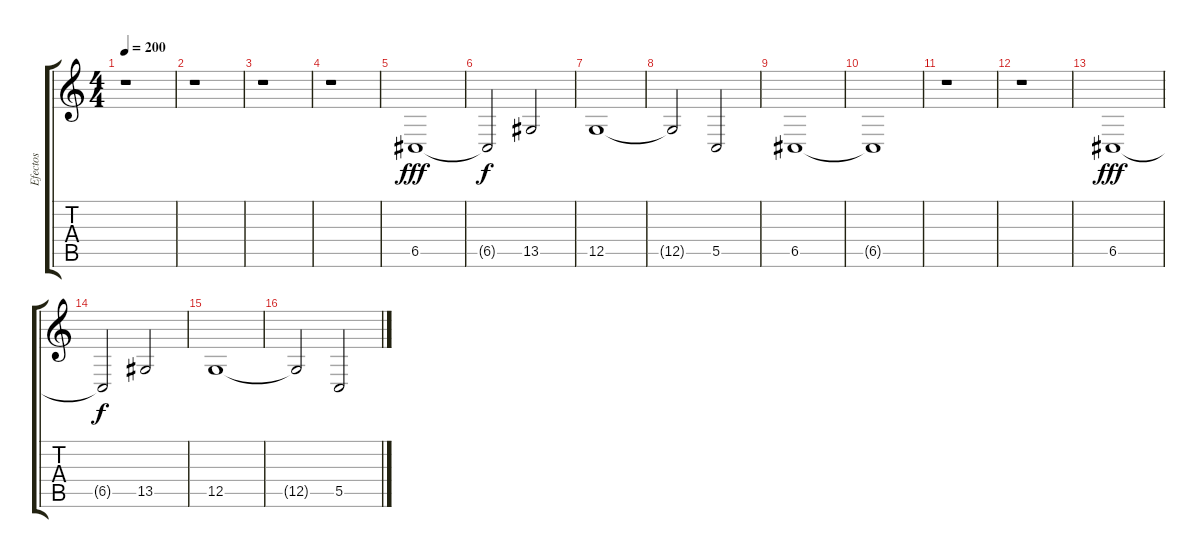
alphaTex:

\track ("Efectos" "Efectos") {instrument stringensemble2}
\staff {score tabs}
\tuning (D4 A3 F3 C3 G2 C2) {hide}
\ts (4 4)
\tempo 200
\clef g2
\ks c
r.1{dy f} |
r.1 |
r.1 |
r.1 |
6.5.1{dy fff volume 16 instrument fx7echoes} |
6.5{t}.2{dy f} 13.5.2 |
12.5.1 |
12.5{t}.2 5.5.2 |
6.5.1 |
6.5{t}.1 |
r.1 |
r.1 |
6.5.1{dy fff volume 16 instrument fx7echoes} |
6.5{t}.2{dy f} 13.5.2 |
12.5.1 |
12.5{t}.2 5.5.2
